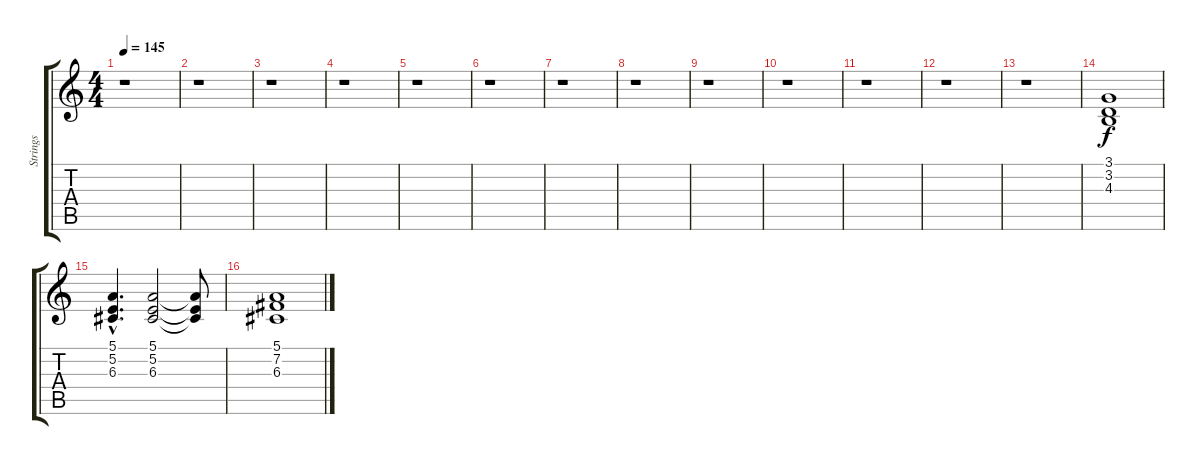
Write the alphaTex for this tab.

\track ("Strings" "Strings") {instrument stringensemble2}
\staff {score tabs}
\tuning (E4 B3 G3 D3 A2 E2) {hide}
\ts (4 4)
\tempo 145
\clef g2
\ks c
r.1{dy f} |
r.1 |
r.1 |
r.1 |
r.1 |
r.1 |
r.1 |
r.1 |
r.1 |
r.1 |
r.1 |
r.1 |
r.1 |
(3.1 3.2 4.3).1 |
(5.1{hac} 5.2{hac} 6.3{hac}).4{d} (5.1 5.2 6.3).2 (5.1{t} 5.2{t} 6.3{t}).8 |
(5.1 7.2 6.3).1
